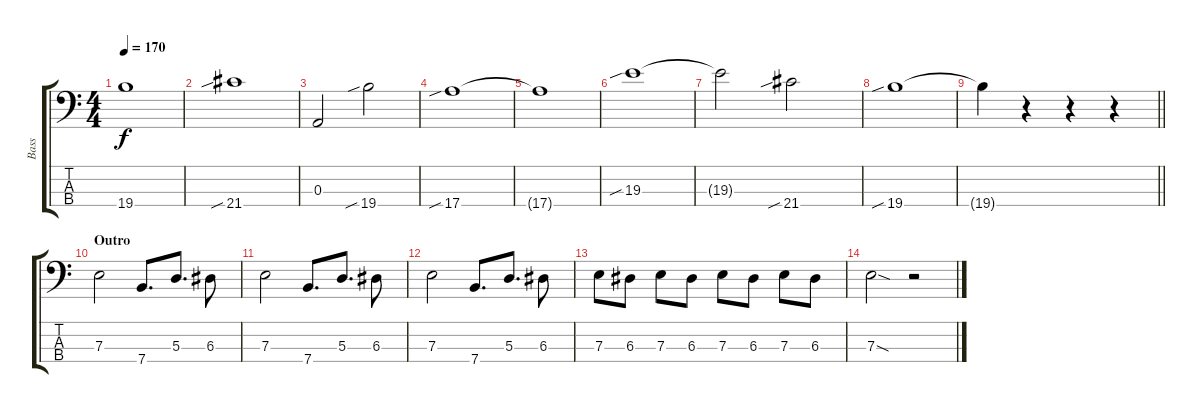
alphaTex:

\track ("Bass" "Bass") {instrument electricbasspick}
\staff {score tabs}
\tuning (G2 D2 A1 E1) {hide}
\ts (4 4)
\tempo 170
\clef f4
\ks c
19.4{t}.1{dy f} |
21.4{sib}.1{volume 16} |
0.3.2 19.4{sib}.2 |
17.4{sib}.1 |
17.4{t}.1 |
19.3{sib}.1 |
19.3{t}.2 21.4{sib}.2 |
19.4{sib}.1 |
\barLineRight lightlight
19.4{t}.4 r.4 r.4 r.4 |
\section ("" "Outro")
7.3.2 7.4.8{d} 5.3.8{d} 6.3.8 |
7.3.2 7.4.8{d} 5.3.8{d} 6.3.8 |
7.3.2 7.4.8{d} 5.3.8{d} 6.3.8 |
7.3.8 6.3.8 7.3.8 6.3.8 7.3.8 6.3.8 7.3.8 6.3.8 |
7.3{sod}.2 r.2
